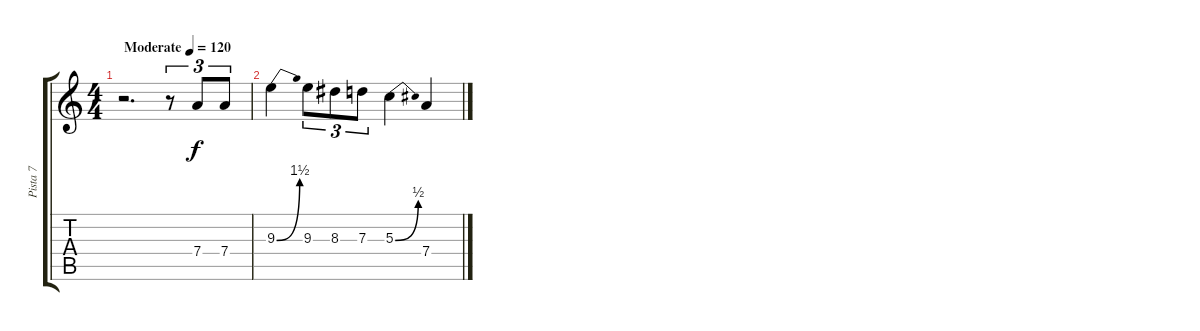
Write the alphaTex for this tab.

\track ("Pista 7" "Pista 7") {mute instrument acousticguitarsteel}
\staff {score tabs}
\tuning (E4 B3 G3 D3 A2 E2) {hide}
\ts (4 4)
\tempo (120 "Moderate")
\clef g2
\ks c
r.2{d dy f instrument acousticguitarsteel} r.8{tu (3 2)} 7.4.8{tu (3 2)} 7.4.8{tu (3 2)} |
9.3{be (bend 0 0 60 6)}.4 9.3.8{tu (3 2)} 8.3.8{tu (3 2)} 7.3.8{tu (3 2)} 5.3{be (bend 0 0 60 2)}.4 7.4.4
